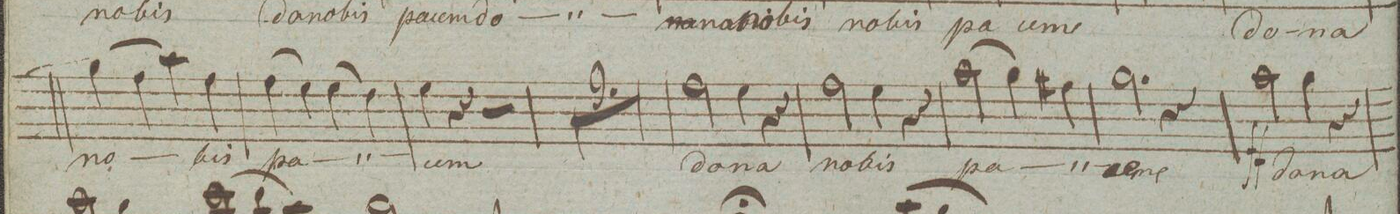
**kern	**text	**dynam
*I"Soprano.	*	*
*clefC1	*	*
*k[]	*	*
*met(c|)	*	*
*M2/2	*	*
(4ee\	no-	.
4dd\	.	.
4ff\)	.	.
4dd\	-bis	.
=55	=55	=55
(4dd\	pa-	.
4cc\)	.	.
(4cc\	.	.
4b\)	.	.
=56	=56	=56
4cc\	-cem	.
4r	.	.
2r	.	.
=57	=57	=57
1r	.	.
=58	=58	=58
1r	.	.
=59	=59	=59
1r	.	.
=60	=60	=60
1r	.	.
=61	=61	=61
1r	.	.
=62	=62	=62
1r	.	.
=63	=63	=63
1r	.	.
=64	=64	=64
1r	.	.
=65	=65	=65
1r	.	.
=66	=66	=66
2dd\	do-	.
4cc\	-na	.
4r	.	.
=67	=67	=67
2dd\	no-	.
4cc\	-bis	.
4r	.	.
=68	=68	=68
(2ff\	pa-	.
4ee\)	.	.
4dd#X\	.	.
=69	=69	=69
2.ee\	-cem	.
4r	.	.
=70	=70	=70
2ff\	do-	ff
4ee\	-na	.
4r	.	.
=71	=71	=71
*-	*-	*-
